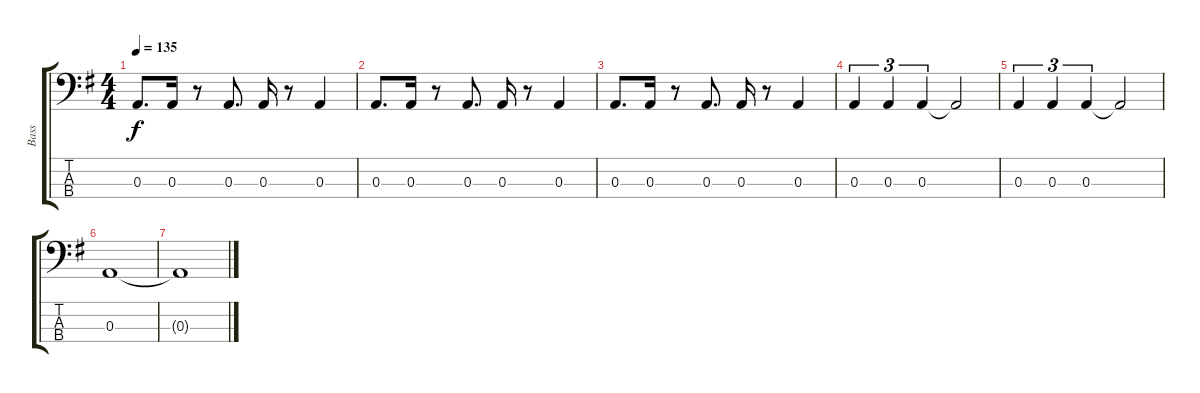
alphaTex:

\track ("Bass" "Bass") {instrument electricbassfinger}
\staff {score tabs}
\tuning (G2 D2 A1 E1) {hide}
\ts (4 4)
\tempo 135
\clef f4
\ks g
0.3.8{d dy f} 0.3.16 r.8 0.3.8{d} 0.3.16 r.8 0.3.4 |
0.3.8{d} 0.3.16 r.8 0.3.8{d} 0.3.16 r.8 0.3.4 |
0.3.8{d} 0.3.16 r.8 0.3.8{d} 0.3.16 r.8 0.3.4 |
0.3.4{tu (3 2)} 0.3.4{tu (3 2)} 0.3.4{tu (3 2)} 0.3{t}.2 |
0.3.4{tu (3 2)} 0.3.4{tu (3 2)} 0.3.4{tu (3 2)} 0.3{t}.2 |
0.3.1 |
0.3{t}.1
